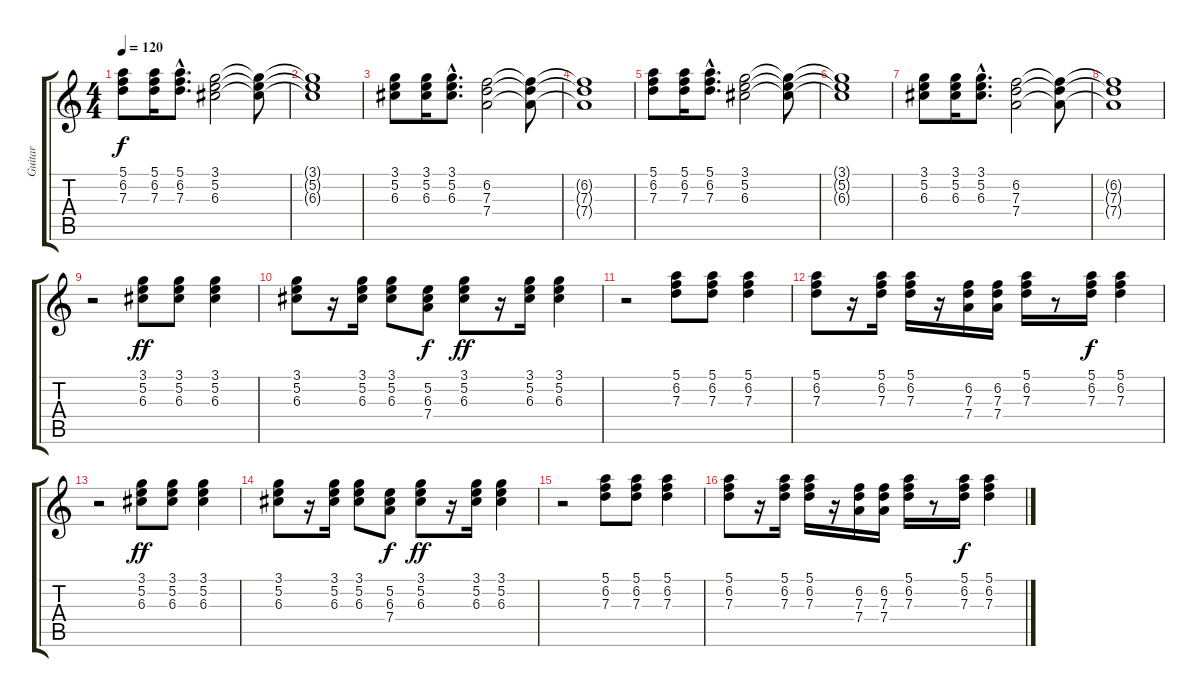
\track ("Guitar" "Guitar") {instrument acousticguitarsteel}
\staff {score tabs}
\tuning (E4 B3 G3 D3 A2 E2) {hide}
\ts (4 4)
\tempo 120
\clef g2
\ks c
(5.1 6.2 7.3).8{dy f instrument acousticguitarsteel} (5.1 6.2 7.3).16 (5.1{hac} 6.2{hac} 7.3{hac}).8{d} (3.1 5.2 6.3).2 (3.1{t} 5.2{t} 6.3{t}).8 |
(3.1{t} 5.2{t} 6.3{t}).1 |
(3.1 5.2 6.3).8 (3.1 5.2 6.3).16 (3.1{hac} 5.2{hac} 6.3{hac}).8{d} (6.2 7.3 7.4).2 (6.2{t} 7.3{t} 7.4{t}).8 |
(6.2{t} 7.3{t} 7.4{t}).1 |
(5.1 6.2 7.3).8 (5.1 6.2 7.3).16 (5.1{hac} 6.2{hac} 7.3{hac}).8{d} (3.1 5.2 6.3).2 (3.1{t} 5.2{t} 6.3{t}).8 |
(3.1{t} 5.2{t} 6.3{t}).1 |
(3.1 5.2 6.3).8 (3.1 5.2 6.3).16 (3.1{hac} 5.2{hac} 6.3{hac}).8{d} (6.2 7.3 7.4).2 (6.2{t} 7.3{t} 7.4{t}).8 |
(6.2{t} 7.3{t} 7.4{t}).1 |
r.2 (3.1 5.2 6.3).8{dy ff} (3.1 5.2 6.3).8 (3.1 5.2 6.3).4 |
(3.1 5.2 6.3).8 r.16 (3.1 5.2 6.3).16 (3.1 5.2 6.3).8 (5.2 6.3 7.4).8{dy f} (3.1 5.2 6.3).8{dy ff} r.16 (3.1 5.2 6.3).16 (3.1 5.2 6.3).4 |
r.2 (5.1 6.2 7.3).8 (5.1 6.2 7.3).8 (5.1 6.2 7.3).4 |
(5.1 6.2 7.3).8 r.16 (5.1 6.2 7.3).16 (5.1 6.2 7.3).16 r.16 (6.2 7.3 7.4).16 (6.2 7.3 7.4).16 (5.1 6.2 7.3).16 r.8 (5.1 6.2 7.3).16{dy f} (5.1 6.2 7.3).4 |
r.2 (3.1 5.2 6.3).8{dy ff} (3.1 5.2 6.3).8 (3.1 5.2 6.3).4 |
(3.1 5.2 6.3).8 r.16 (3.1 5.2 6.3).16 (3.1 5.2 6.3).8 (5.2 6.3 7.4).8{dy f} (3.1 5.2 6.3).8{dy ff} r.16 (3.1 5.2 6.3).16 (3.1 5.2 6.3).4 |
r.2 (5.1 6.2 7.3).8 (5.1 6.2 7.3).8 (5.1 6.2 7.3).4 |
(5.1 6.2 7.3).8 r.16 (5.1 6.2 7.3).16 (5.1 6.2 7.3).16 r.16 (6.2 7.3 7.4).16 (6.2 7.3 7.4).16 (5.1 6.2 7.3).16 r.8 (5.1 6.2 7.3).16{dy f} (5.1 6.2 7.3).4
